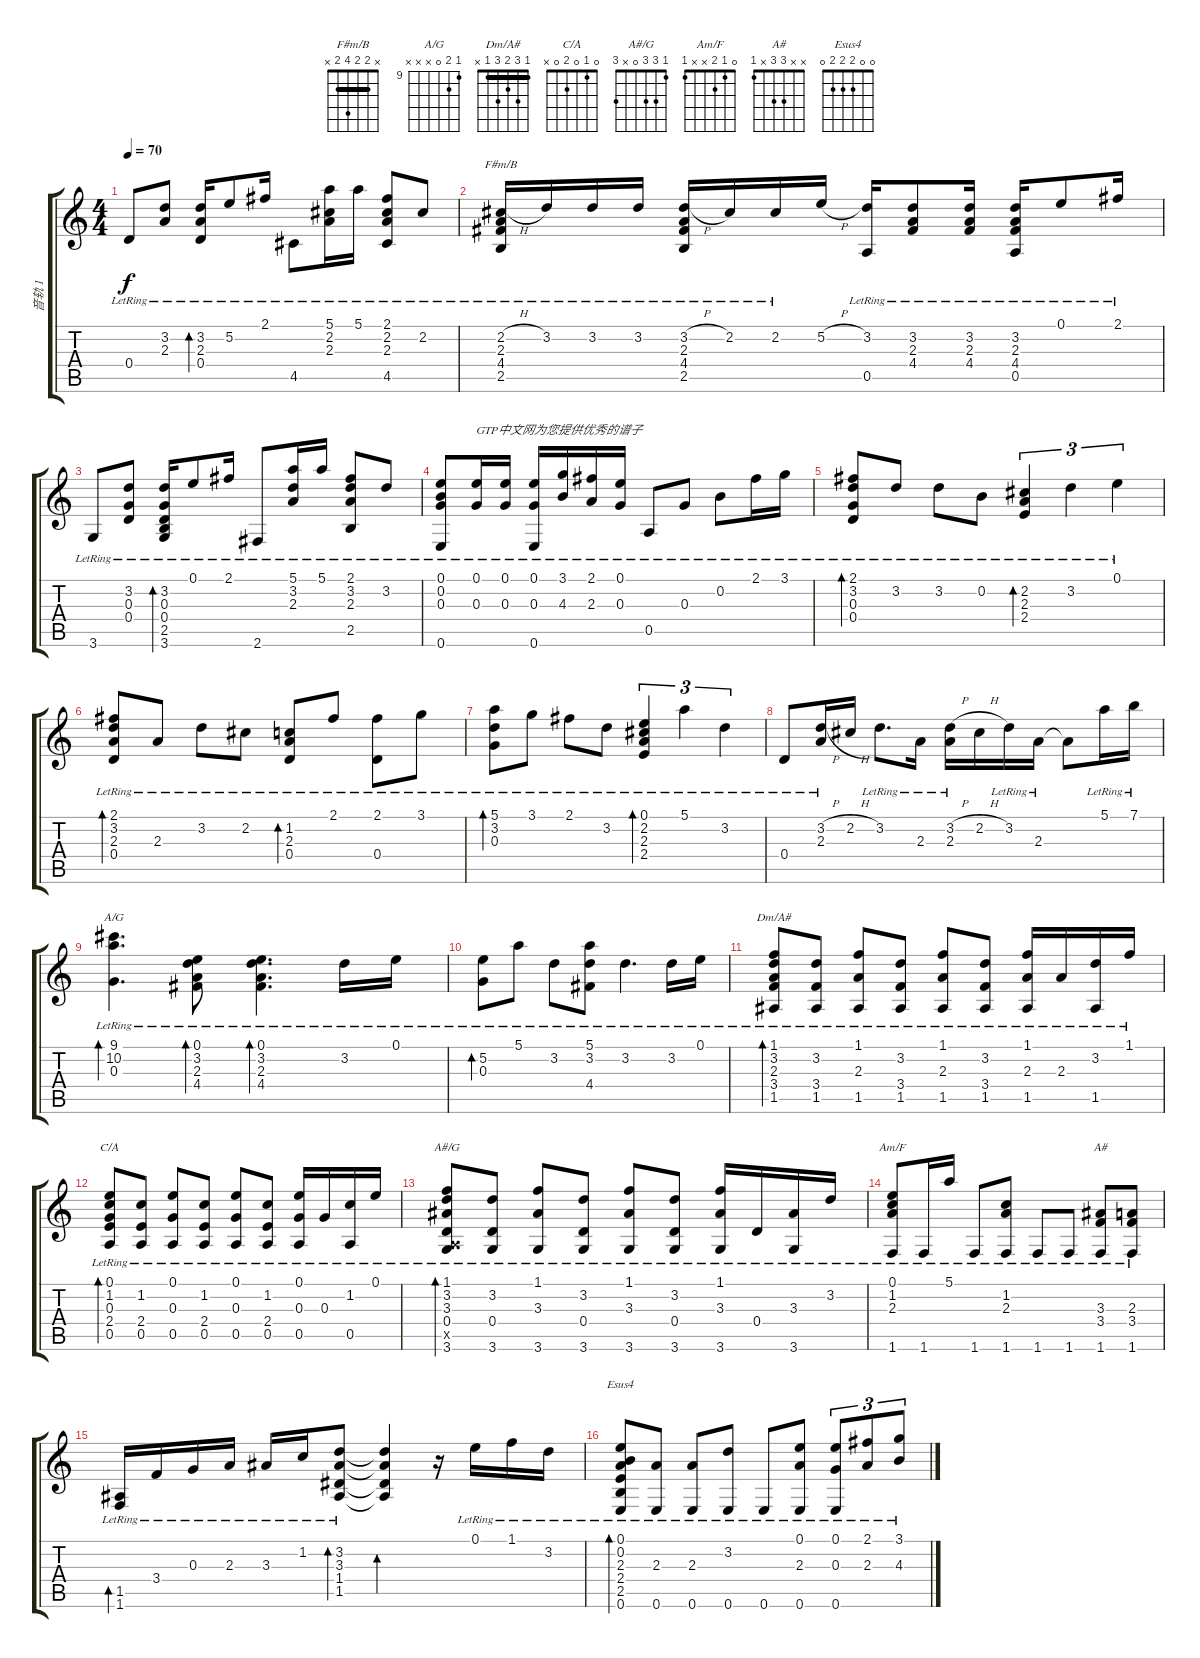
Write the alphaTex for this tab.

\track ("音轨 1" "音轨 1") {instrument electricguitarjazz}
\staff {score tabs}
\tuning (E4 B3 G3 D3 A2 E2) {hide}
\chord ("F#m/B" x 2 2 4 2 x) {barre 2}
\chord ("A/G" 9 10 0 x x x) {firstfret 9}
\chord ("Dm/A#" 1 3 2 3 1 x) {barre 1}
\chord ("C/A" 0 1 0 2 0 x)
\chord ("A#/G" 1 3 3 0 x 3)
\chord ("Am/F" 0 1 2 x x 1)
\chord ("A#" x x 3 3 x 1)
\chord ("Esus4" 0 0 2 2 2 0)
\ts (4 4)
\tempo 70
\clef g2
\ks c
0.4{lr}.8{dy f} (3.2{lr} 2.3{lr}).8 (3.2{lr} 2.3{lr} 0.4{lr}).16{bd 60} 5.2{lr}.8 2.1{lr}.16 4.5{lr}.8 (5.1{lr} 2.2{lr} 2.3{lr}).16 5.1{lr}.16 (2.1{lr} 2.2{lr} 2.3{lr} 4.5{lr}).8 2.2{lr}.8 |
(2.2{h} 2.3{lr} 4.4{lr} 2.5{lr}).16{ch "F#m/B"} 3.2{lr}.16 3.2{lr}.16 3.2{lr}.16 (3.2{h} 2.3{lr} 4.4{lr} 2.5{lr}).16 2.2{lr}.16 2.2{lr}.16 5.2{h}.16 (3.2{lr} 0.5{lr}).16 (3.2{lr} 2.3{lr} 4.4{lr}).8 (3.2{lr} 2.3{lr} 4.4{lr}).16 (3.2{lr} 2.3{lr} 4.4{lr} 0.5{lr}).16 0.1{lr}.8 2.1{lr}.16 |
3.6{lr}.8 (3.2{lr} 0.3{lr} 0.4{lr}).8 (3.2{lr} 0.3{lr} 0.4{lr} 2.5{lr} 3.6{lr}).16{bd 60} 0.1{lr}.8 2.1{lr}.16 2.6{lr}.8 (5.1{lr} 3.2{lr} 2.3{lr}).16 5.1{lr}.16 (2.1{lr} 3.2{lr} 2.3{lr} 2.5{lr}).8 3.2{lr}.8 |
(0.1{lr} 0.2{lr} 0.3{lr} 0.6{lr}).8 (0.1{lr} 0.3{lr}).16{txt "GTP中文网为您提供优秀的谱子"} (0.1{lr} 0.3{lr}).16 (0.1{lr} 0.3{lr} 0.6{lr}).16 (3.1{lr} 4.3{lr}).16 (2.1{lr} 2.3{lr}).16 (0.1{lr} 0.3{lr}).16 0.5{lr}.8 0.3{lr}.8 0.2{lr}.8 2.1{lr}.16 3.1{lr}.16 |
(2.1{lr} 3.2{lr} 0.3{lr} 0.4{lr}).8{bd 60} 3.2{lr}.8 3.2{lr}.8 0.2{lr}.8 (2.2{lr} 2.3{lr} 2.4{lr}).4{tu (3 2) bd 60} 3.2{lr}.4{tu (3 2)} 0.1{lr}.4{tu (3 2)} |
(2.1{lr} 3.2{lr} 2.3{lr} 0.4{lr}).8{bd 60} 2.3{lr}.8 3.2{lr}.8 2.2{lr}.8 (1.2{lr} 2.3{lr} 0.4{lr}).8{bd 60} 2.1{lr}.8 (2.1{lr} 0.4{lr}).8 3.1{lr}.8 |
(5.1{lr} 3.2{lr} 0.3{lr}).8{bd 60} 3.1{lr}.8 2.1{lr}.8 3.2{lr}.8 (0.1{lr} 2.2{lr} 2.3{lr} 2.4{lr}).4{tu (3 2) bd 60} 5.1{lr}.4{tu (3 2)} 3.2{lr}.4{tu (3 2)} |
0.4{lr}.8 (3.2{h} 2.3{lr}).16 2.2{h}.16 3.2{lr}.8{d} 2.3{lr}.16 (3.2{h} 2.3{lr}).16 2.2{h}.16 3.2{lr}.16 2.3{lr}.16 2.3{t}.8 5.1{lr}.16 7.1{lr}.16 |
(9.1{lr} 10.2{lr} 0.3{lr}).4{d bd 60 ch "A/G"} (0.1{lr} 3.2{lr} 2.3{lr} 4.4{lr}).8{bd 60} (0.1{lr} 3.2{lr} 2.3{lr} 4.4{lr}).4{d bd 60} 3.2{lr}.16 0.1{lr}.16 |
(5.2{lr} 0.3{lr}).8{bd 60} 5.1{lr}.8 3.2{lr}.8 (5.1{lr} 3.2{lr} 4.4{lr}).8 3.2{lr}.4{d} 3.2{lr}.16 0.1{lr}.16 |
(1.1{lr} 3.2{lr} 2.3{lr} 3.4{lr} 1.5{lr}).8{bd 60 ch "Dm/A#"} (3.2{lr} 3.4{lr} 1.5{lr}).8 (1.1{lr} 2.3{lr} 1.5{lr}).8 (3.2{lr} 3.4{lr} 1.5{lr}).8 (1.1{lr} 2.3{lr} 1.5{lr}).8 (3.2{lr} 3.4{lr} 1.5{lr}).8 (1.1{lr} 2.3{lr} 1.5{lr}).16 2.3{lr}.16 (3.2{lr} 1.5{lr}).16 1.1{lr}.16 |
(0.1{lr} 1.2{lr} 0.3{lr} 2.4{lr} 0.5{lr}).8{bd 60 ch "C/A"} (1.2{lr} 2.4{lr} 0.5{lr}).8 (0.1{lr} 0.3{lr} 0.5{lr}).8 (1.2{lr} 2.4{lr} 0.5{lr}).8 (0.1{lr} 0.3{lr} 0.5{lr}).8 (1.2{lr} 2.4{lr} 0.5{lr}).8 (0.1{lr} 0.3{lr} 0.5{lr}).16 0.3{lr}.16 (1.2{lr} 0.5{lr}).16 0.1{lr}.16 |
(1.1{lr} 3.2{lr} 3.3{lr} 0.4{lr} 0.5{x} 3.6{lr}).8{bd 60 ch "A#/G"} (3.2{lr} 0.4{lr} 3.6{lr}).8 (1.1{lr} 3.3{lr} 3.6{lr}).8 (3.2{lr} 0.4{lr} 3.6{lr}).8 (1.1{lr} 3.3{lr} 3.6{lr}).8 (3.2{lr} 0.4{lr} 3.6{lr}).8 (1.1{lr} 3.3{lr} 3.6{lr}).16 0.4{lr}.16 (3.3{lr} 3.6{lr}).16 3.2{lr}.16 |
(0.1{lr} 1.2{lr} 2.3{lr} 1.6{lr}).8{ch "Am/F"} 1.6{lr}.16 5.1{lr}.16 1.6{lr}.8 (1.2{lr} 2.3{lr} 1.6{lr}).8 1.6{lr}.8 1.6{lr}.8 (3.3{lr} 3.4{lr} 1.6{lr}).8{ch "A#"} (2.3{lr} 3.4{lr} 1.6{lr}).8 |
(1.5{lr} 1.6{lr}).16{bd 60} 3.4{lr}.16 0.3{lr}.16 2.3{lr}.16 3.3{lr}.16 1.2{lr}.16 (3.2{lr} 3.3{lr} 1.4{lr} 1.5{lr}).8{bd 60} (3.2{t} 3.3{t} 1.4{t} 1.5{t}).4{bd 60} r.16 0.1{lr}.16 1.1{lr}.16 3.2{lr}.16 |
(0.1{lr} 0.2{lr} 2.3{lr} 2.4{lr} 2.5{lr} 0.6{lr}).8{bd 60 ch "Esus4"} (2.3{lr} 0.6{lr}).8 (2.3{lr} 0.6{lr}).8 (3.2{lr} 0.6{lr}).8 0.6{lr}.8 (0.1{lr} 2.3{lr} 0.6{lr}).8 (0.1{lr} 0.3{lr} 0.6{lr}).8{tu (3 2)} (2.1{lr} 2.3{lr}).8{tu (3 2)} (3.1{lr} 4.3{lr}).8{tu (3 2)}
